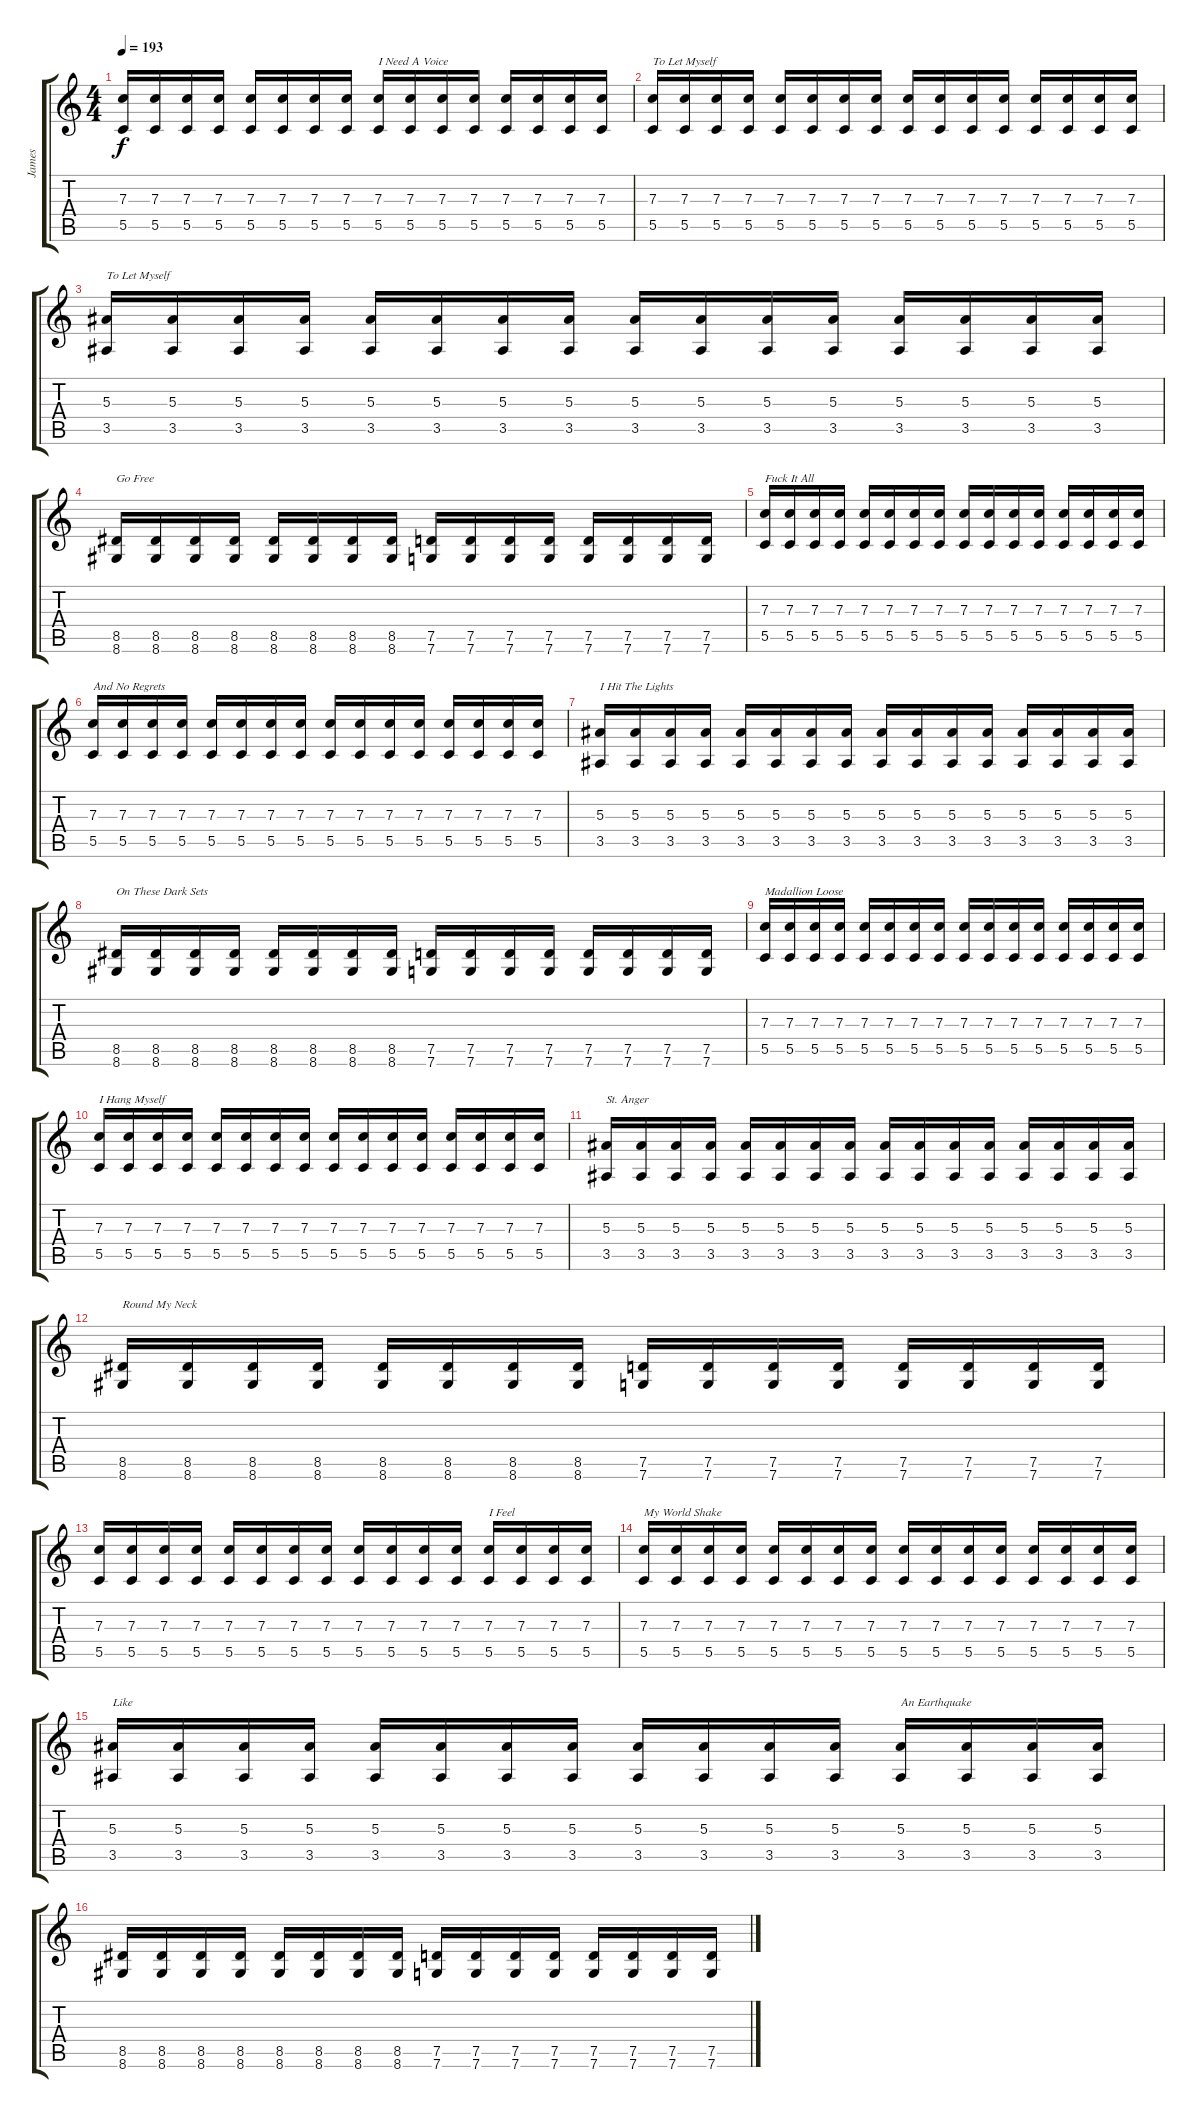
\track ("James" "James") {instrument distortionguitar}
\staff {score tabs}
\tuning (D4 A3 F3 C3 G2 C2) {hide}
\ts (4 4)
\tempo 193
\clef g2
\ks c
(7.3 5.5).16{dy f} (7.3 5.5).16 (7.3 5.5).16 (7.3 5.5).16 (7.3 5.5).16 (7.3 5.5).16 (7.3 5.5).16 (7.3 5.5).16 (7.3 5.5).16{txt "I Need A Voice"} (7.3 5.5).16 (7.3 5.5).16 (7.3 5.5).16 (7.3 5.5).16 (7.3 5.5).16 (7.3 5.5).16 (7.3 5.5).16 |
(7.3 5.5).16{txt "To Let Myself"} (7.3 5.5).16 (7.3 5.5).16 (7.3 5.5).16 (7.3 5.5).16 (7.3 5.5).16 (7.3 5.5).16 (7.3 5.5).16 (7.3 5.5).16 (7.3 5.5).16 (7.3 5.5).16 (7.3 5.5).16 (7.3 5.5).16 (7.3 5.5).16 (7.3 5.5).16 (7.3 5.5).16 |
(5.3 3.5).16{txt "To Let Myself"} (5.3 3.5).16 (5.3 3.5).16 (5.3 3.5).16 (5.3 3.5).16 (5.3 3.5).16 (5.3 3.5).16 (5.3 3.5).16 (5.3 3.5).16 (5.3 3.5).16 (5.3 3.5).16 (5.3 3.5).16 (5.3 3.5).16 (5.3 3.5).16 (5.3 3.5).16 (5.3 3.5).16 |
(8.5 8.6).16{txt "Go Free"} (8.5 8.6).16 (8.5 8.6).16 (8.5 8.6).16 (8.5 8.6).16 (8.5 8.6).16 (8.5 8.6).16 (8.5 8.6).16 (7.5 7.6).16 (7.5 7.6).16 (7.5 7.6).16 (7.5 7.6).16 (7.5 7.6).16 (7.5 7.6).16 (7.5 7.6).16 (7.5 7.6).16 |
(7.3 5.5).16{txt "Fuck It All"} (7.3 5.5).16 (7.3 5.5).16 (7.3 5.5).16 (7.3 5.5).16 (7.3 5.5).16 (7.3 5.5).16 (7.3 5.5).16 (7.3 5.5).16 (7.3 5.5).16 (7.3 5.5).16 (7.3 5.5).16 (7.3 5.5).16 (7.3 5.5).16 (7.3 5.5).16 (7.3 5.5).16 |
(7.3 5.5).16{txt "And No Regrets"} (7.3 5.5).16 (7.3 5.5).16 (7.3 5.5).16 (7.3 5.5).16 (7.3 5.5).16 (7.3 5.5).16 (7.3 5.5).16 (7.3 5.5).16 (7.3 5.5).16 (7.3 5.5).16 (7.3 5.5).16 (7.3 5.5).16 (7.3 5.5).16 (7.3 5.5).16 (7.3 5.5).16 |
(5.3 3.5).16{txt "I Hit The Lights "} (5.3 3.5).16 (5.3 3.5).16 (5.3 3.5).16 (5.3 3.5).16 (5.3 3.5).16 (5.3 3.5).16 (5.3 3.5).16 (5.3 3.5).16 (5.3 3.5).16 (5.3 3.5).16 (5.3 3.5).16 (5.3 3.5).16 (5.3 3.5).16 (5.3 3.5).16 (5.3 3.5).16 |
(8.5 8.6).16{txt "On These Dark Sets"} (8.5 8.6).16 (8.5 8.6).16 (8.5 8.6).16 (8.5 8.6).16 (8.5 8.6).16 (8.5 8.6).16 (8.5 8.6).16 (7.5 7.6).16 (7.5 7.6).16 (7.5 7.6).16 (7.5 7.6).16 (7.5 7.6).16 (7.5 7.6).16 (7.5 7.6).16 (7.5 7.6).16 |
(7.3 5.5).16{txt "Madallion Loose"} (7.3 5.5).16 (7.3 5.5).16 (7.3 5.5).16 (7.3 5.5).16 (7.3 5.5).16 (7.3 5.5).16 (7.3 5.5).16 (7.3 5.5).16 (7.3 5.5).16 (7.3 5.5).16 (7.3 5.5).16 (7.3 5.5).16 (7.3 5.5).16 (7.3 5.5).16 (7.3 5.5).16 |
(7.3 5.5).16{txt "I Hang Myself"} (7.3 5.5).16 (7.3 5.5).16 (7.3 5.5).16 (7.3 5.5).16 (7.3 5.5).16 (7.3 5.5).16 (7.3 5.5).16 (7.3 5.5).16 (7.3 5.5).16 (7.3 5.5).16 (7.3 5.5).16 (7.3 5.5).16 (7.3 5.5).16 (7.3 5.5).16 (7.3 5.5).16 |
(5.3 3.5).16{txt "St. Anger"} (5.3 3.5).16 (5.3 3.5).16 (5.3 3.5).16 (5.3 3.5).16 (5.3 3.5).16 (5.3 3.5).16 (5.3 3.5).16 (5.3 3.5).16 (5.3 3.5).16 (5.3 3.5).16 (5.3 3.5).16 (5.3 3.5).16 (5.3 3.5).16 (5.3 3.5).16 (5.3 3.5).16 |
(8.5 8.6).16{txt "Round My Neck"} (8.5 8.6).16 (8.5 8.6).16 (8.5 8.6).16 (8.5 8.6).16 (8.5 8.6).16 (8.5 8.6).16 (8.5 8.6).16 (7.5 7.6).16 (7.5 7.6).16 (7.5 7.6).16 (7.5 7.6).16 (7.5 7.6).16 (7.5 7.6).16 (7.5 7.6).16 (7.5 7.6).16 |
(7.3 5.5).16 (7.3 5.5).16 (7.3 5.5).16 (7.3 5.5).16 (7.3 5.5).16 (7.3 5.5).16 (7.3 5.5).16 (7.3 5.5).16 (7.3 5.5).16 (7.3 5.5).16 (7.3 5.5).16 (7.3 5.5).16 (7.3 5.5).16{txt "I Feel"} (7.3 5.5).16 (7.3 5.5).16 (7.3 5.5).16 |
(7.3 5.5).16{txt "My World Shake"} (7.3 5.5).16 (7.3 5.5).16 (7.3 5.5).16 (7.3 5.5).16 (7.3 5.5).16 (7.3 5.5).16 (7.3 5.5).16 (7.3 5.5).16 (7.3 5.5).16 (7.3 5.5).16 (7.3 5.5).16 (7.3 5.5).16 (7.3 5.5).16 (7.3 5.5).16 (7.3 5.5).16 |
(5.3 3.5).16{txt "Like"} (5.3 3.5).16 (5.3 3.5).16 (5.3 3.5).16 (5.3 3.5).16 (5.3 3.5).16 (5.3 3.5).16 (5.3 3.5).16 (5.3 3.5).16 (5.3 3.5).16 (5.3 3.5).16 (5.3 3.5).16 (5.3 3.5).16{txt "An Earthquake"} (5.3 3.5).16 (5.3 3.5).16 (5.3 3.5).16 |
(8.5 8.6).16 (8.5 8.6).16 (8.5 8.6).16 (8.5 8.6).16 (8.5 8.6).16 (8.5 8.6).16 (8.5 8.6).16 (8.5 8.6).16 (7.5 7.6).16 (7.5 7.6).16 (7.5 7.6).16 (7.5 7.6).16 (7.5 7.6).16 (7.5 7.6).16 (7.5 7.6).16 (7.5 7.6).16
